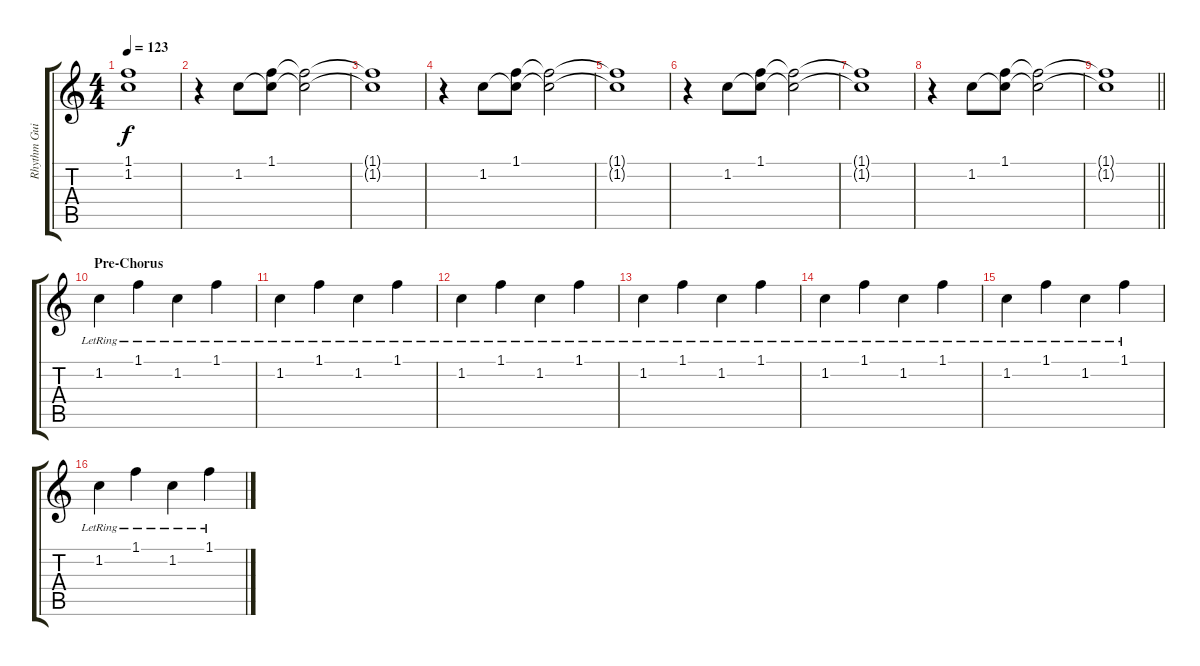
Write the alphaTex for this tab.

\track ("Rhythm Guitar" "Rhythm Gui") {instrument electricguitarclean}
\staff {score tabs}
\tuning (E4 B3 G3 D3 A2 E2) {hide}
\ts (4 4)
\tempo 123
\clef g2
\ks c
(1.1{t} 1.2{t}).1{dy f} |
r.4 1.2.8 (1.1 1.2{t}).8 (1.1{t} 1.2{t}).2 |
(1.1{t} 1.2{t}).1 |
r.4 1.2.8 (1.1 1.2{t}).8 (1.1{t} 1.2{t}).2 |
(1.1{t} 1.2{t}).1 |
r.4 1.2.8 (1.1 1.2{t}).8 (1.1{t} 1.2{t}).2 |
(1.1{t} 1.2{t}).1 |
r.4 1.2.8 (1.1 1.2{t}).8 (1.1{t} 1.2{t}).2 |
\barLineRight lightlight
(1.1{t} 1.2{t}).1 |
\section ("" "Pre-Chorus")
1.2{lr}.4 1.1{lr}.4 1.2{lr}.4 1.1{lr}.4 |
1.2{lr}.4 1.1{lr}.4 1.2{lr}.4 1.1{lr}.4 |
1.2{lr}.4 1.1{lr}.4 1.2{lr}.4 1.1{lr}.4 |
1.2{lr}.4 1.1{lr}.4 1.2{lr}.4 1.1{lr}.4 |
1.2{lr}.4 1.1{lr}.4 1.2{lr}.4 1.1{lr}.4 |
1.2{lr}.4 1.1{lr}.4 1.2{lr}.4 1.1{lr}.4 |
1.2{lr}.4 1.1{lr}.4 1.2{lr}.4 1.1{lr}.4
